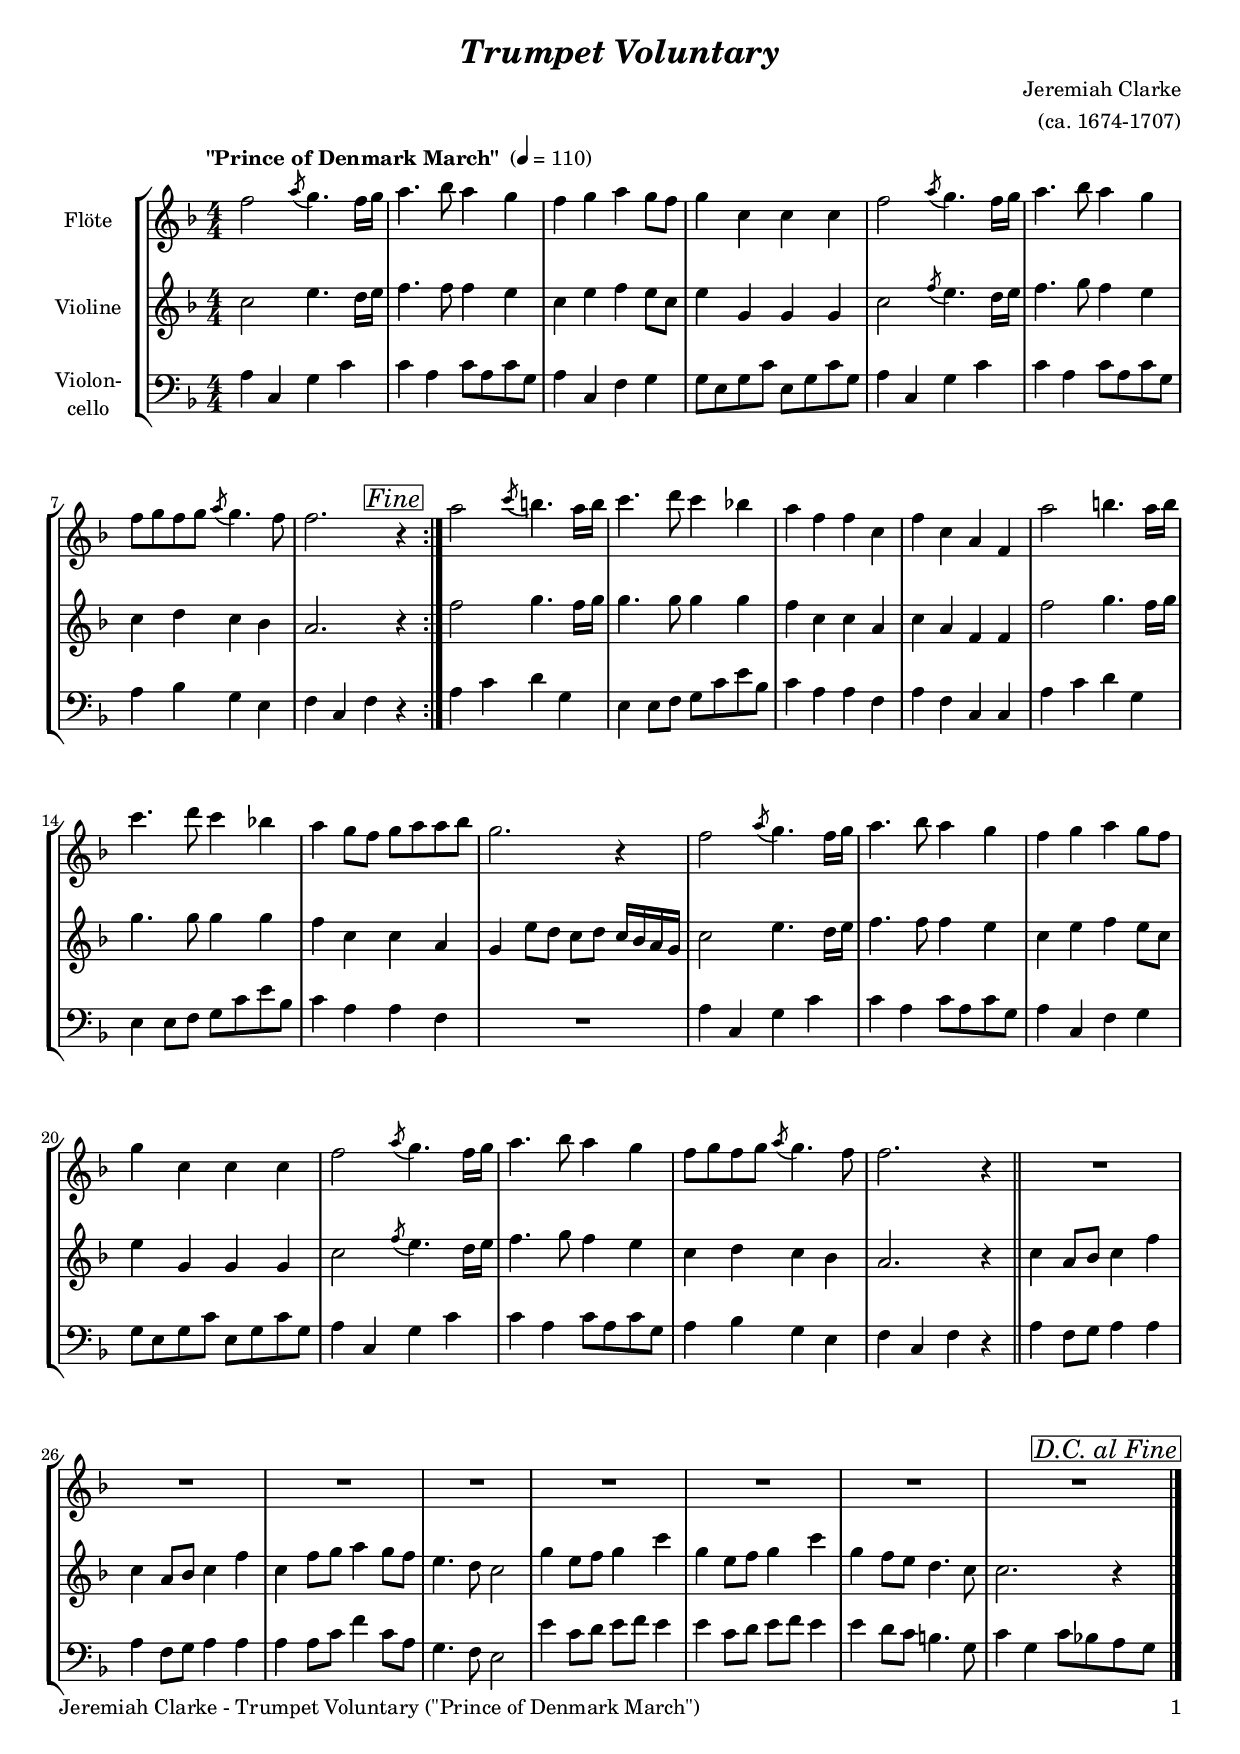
\version "2.24.4"
\include "deutsch.ly"

#(set-global-staff-size 18)

\header {
  title     = \markup \bold \italic "Trumpet Voluntary"
  composer  = "Jeremiah Clarke"
  arranger  = "(ca. 1674-1707)"
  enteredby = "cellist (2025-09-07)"
%  piece     = ""
}

voiceconsts = {
  \key c \major
  \time 4/4
  \clef "treble"
  \numericTimeSignature
  \compressEmptyMeasures
  % Set default beaming for all staves
%  \set Timing.beamExceptions = #'()
%  \set Timing.baseMoment     = #(ly:make-moment 1 4)
%  \set Timing.beatStructure  = #'(1 1 1)
  \tempo "\"Prince of Denmark March\" " 4=110
}

mifl = "flute"
mist = "string ensemble 1"
mivl = "violin"
mivc = "cello"
mipz = "pizzicato strings"

dcaf = \mark \markup \box \italic "D.C. al Fine"
fine = \mark \markup \box \italic "Fine"

va = \relative c'' {
  \voiceconsts

  \repeat volta 2 {
    c2\acciaccatura e8 d4. c16 d
    e4. f8 e4 d
    c d e d8 c
    d4 g, g g
    c2 \acciaccatura e8 d4. c16 d
    e4. f8 e4 d

    c8 d c d \acciaccatura e d4. c8
    c2. \fine r4
  }
  e2 \acciaccatura g8 fis4. e16 fis
  g4. a8 g4 f!
  e c c g
  c g e c
  e'2 fis4. e16 fis

  g4. a8 g4 f!
  e d8 c d e e f
  d2. r4
  c2 \acciaccatura e8 d4. c16 d
  e4. f8 e4 d
  c d e d8 c
  d4 g, g g

  c2 \acciaccatura e8 d4. c16 d
  e4. f8 e4 d
  c8 d c d \acciaccatura e d4. c8
  c2. r4 \bar "||"
  R1*8 \bar "|."
}

vb = \relative c'' {
  \voiceconsts

  \repeat volta 2 {
    g2 h4. a16 h
    c4. c8 c4 h
    g h c h8 g
    h4 d, d d
    g2 \acciaccatura c8 h4. a16 h
    c4. d8 c4 h
    g a g f

    e2. \fine r4
  }

  c'2 d4. c16 d
  d4. d8 d4 d
  c g g e
  g e c c
  c'2 d4. c16 d
  d4. d8 d4 d
  c g g e

  d h'8 a g a g16 f e d
  g2 h4. a16 h
  c4. c8 c4 h
  g h c h8 g
  h4 d, d d
  g2 \acciaccatura c8 h4. a16 h
  c4. d8 c4 h

  g a g f
  e2. r4 \bar "||"
  g4 e8 f g4 c
  g e8 f g4 c
  g c8 d e4 d8 c
  h4. a8 g2
  d'4 h8 c d4 g

  d h8 c d4 g
  d c8 h a4. g8
  g2. \dcaf r4 \bar "|."
}

vc = \relative c {
  \voiceconsts
  \clef "bass"
  
  \repeat volta 2 {
    e4 g, d' g
    g e g8 e g d
    e4 g, c d
    d8 h d g h, d g d
    e4 g, d' g
    g e g8 e g d

    e4 f d h
    c g c \fine r
  }
  e g a d,
  h h8 c d g h f
  g4 e e c
  e c g g
  e' g a d,

  h h8 c d g h f
  g4 e e c
  R1
  e4 g, d' g
  g e g8 e g d
  e4 g, c d
  d8 h d g h, d g d

  e4 g, d' g
  g e g8 e g d
  e4 f d h
  c g c r \bar "||"
  e c8 d e4 e
  e c8 d e4 e

  e e8 g c4 g8 e
  d4. c8 h2
  h'4 g8 a h c h4
  h g8 a h c h4
  h a8 g fis4. d8
  g4 d g8 f! \dcaf e d \bar "|."
}


music = \new StaffGroup <<
      \new Staff {
	\set Staff.midiInstrument = \mifl
	\set Staff.instrumentName = \markup \center-column { "Flöte" }
	\transpose c f { \va }
      }

      \new Staff {
	\set Staff.midiInstrument = \mivl
	\set Staff.instrumentName = \markup \center-column { "Violine" }
	\transpose c f { \vb }
      }

      \new Staff {
	\set Staff.midiInstrument = \mivc
	\set Staff.instrumentName = \markup \center-column { "Violon-" "cello" }
	\transpose c f { \vc }
      }
>>

\book {
   \paper {
    print-page-number = ##t
    print-first-page-number = ##t
    ragged-last-bottom = ##f
    oddHeaderMarkup = \markup \null
    evenHeaderMarkup = \markup \null
    oddFooterMarkup = \markup {
      \fill-line {
        \if \should-print-page-number
        "Jeremiah Clarke - Trumpet Voluntary (\"Prince of Denmark March\")" \fromproperty #'page:page-number-string
      }
    }
    evenFooterMarkup = \oddFooterMarkup
  } \score {
    \music
    \layout {}
  }

  \score {
    \unfoldRepeats \music

    \midi {
      \context {
        \Score
      }
    }
  }
}